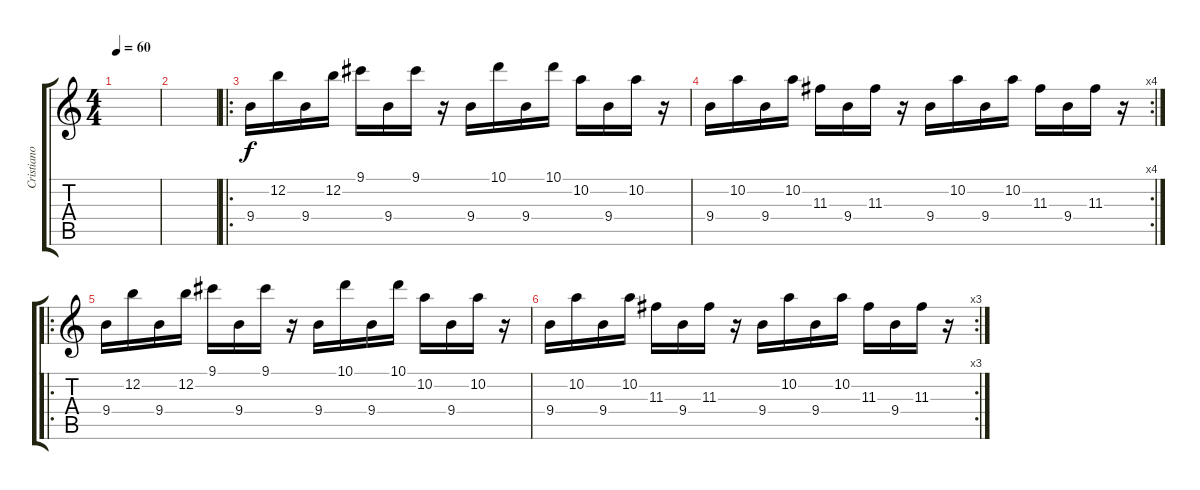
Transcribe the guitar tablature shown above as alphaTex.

\track ("Cristiano Migliore" "Cristiano ") {instrument electricguitarjazz}
\staff {score tabs}
\tuning (E4 B3 G3 D3 A2 D2) {hide}
\ts (4 4)
\tempo 60
\clef g2
\ks c
|
|
\ro
9.4.16 12.2.16 9.4.16 12.2.16 9.1.16 9.4.16 9.1.16 r.16 9.4.16 10.1.16 9.4.16 10.1.16 10.2.16 9.4.16 10.2.16 r.16 |
\rc 4
9.4.16 10.2.16 9.4.16 10.2.16 11.3.16 9.4.16 11.3.16 r.16 9.4.16 10.2.16 9.4.16 10.2.16 11.3.16 9.4.16 11.3.16 r.16 |
\ro
9.4.16 12.2.16 9.4.16 12.2.16 9.1.16 9.4.16 9.1.16 r.16 9.4.16 10.1.16 9.4.16 10.1.16 10.2.16 9.4.16 10.2.16 r.16 |
\rc 3
9.4.16 10.2.16 9.4.16 10.2.16 11.3.16 9.4.16 11.3.16 r.16 9.4.16 10.2.16 9.4.16 10.2.16 11.3.16 9.4.16 11.3.16 r.16
